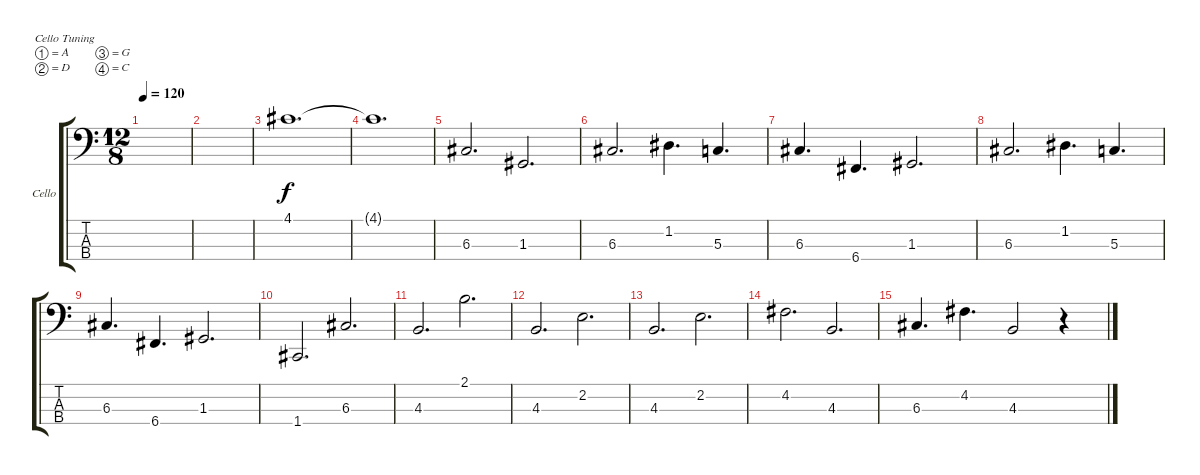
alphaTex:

\defaultSystemsLayout 4
\bracketExtendMode groupsimilarinstruments
\firstSystemTrackNameOrientation horizontal
\otherSystemsTrackNameOrientation horizontal
\track ("Cello" "Cello") {instrument cello}
\staff {score tabs}
\tuning (A3 D3 G2 C2)
\ts (12 8)
\tempo 120
\clef f4
\ks c
|
|
4.1.1{d} |
4.1{t}.1{d} |
6.3.2{d} 1.3.2{d} |
6.3.2{d} 1.2.4{d} 5.3.4{d} |
6.3.4{d} 6.4.4{d} 1.3.2{d} |
6.3.2{d} 1.2.4{d} 5.3.4{d} |
6.3.4{d} 6.4.4{d} 1.3.2{d} |
1.4.2{d} 6.3.2{d} |
4.3.2{d} 2.1.2{d} |
4.3.2{d} 2.2.2{d} |
4.3.2{d} 2.2.2{d} |
4.2.2{d} 4.3.2{d} |
6.3.4{d} 4.2.4{d} 4.3.2 r.4
